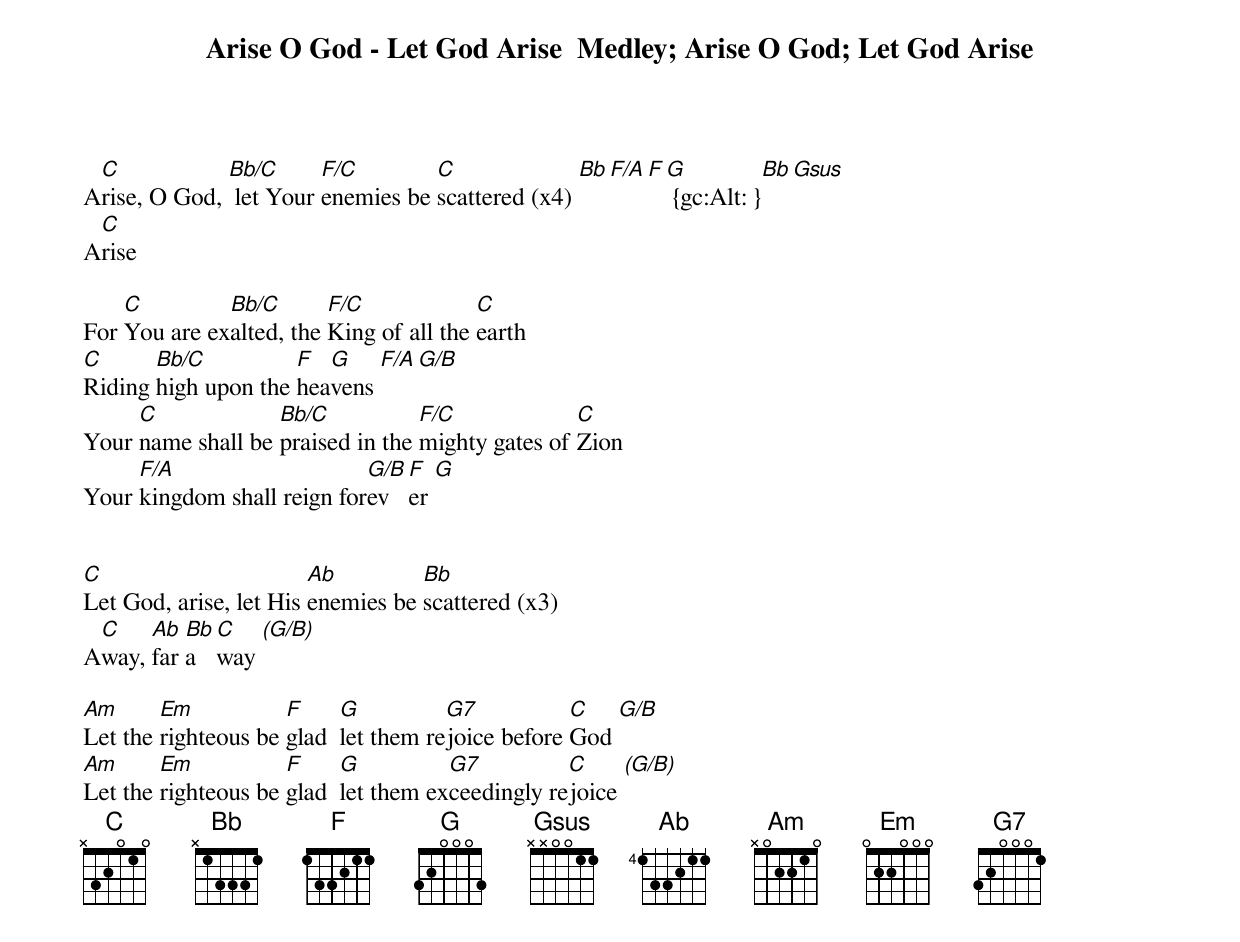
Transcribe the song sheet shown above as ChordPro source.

{title: Arise O God - Let God Arise  Medley}
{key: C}
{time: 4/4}
{title: Arise O God}
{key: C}
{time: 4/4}
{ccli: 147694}
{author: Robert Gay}
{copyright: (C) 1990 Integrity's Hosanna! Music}

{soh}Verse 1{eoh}
A[C]rise, O God, [Bb/C] let Your [F/C]enemies be [C]scattered (x4) [Bb][F/A][F][G] {gc:Alt: }[Bb][Gsus]
A[C]rise

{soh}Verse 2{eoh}
For [C]You are ex[Bb/C]alted, the [F/C]King of all the [C]earth
[C]Riding [Bb/C]high upon the [F]hea[G]vens [F/A][G/B]
Your [C]name shall be [Bb/C]praised in the [F/C]mighty gates of [C]Zion
Your [F/A]kingdom shall reign for[G/B]ev[F]er [G]

{title: Let God Arise}
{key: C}
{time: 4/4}
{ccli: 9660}
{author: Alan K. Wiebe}
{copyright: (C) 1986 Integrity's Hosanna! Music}

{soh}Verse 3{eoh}
[C]Let God, arise, let His [Ab]enemies be [Bb]scattered (x3)
A[C]way, [Ab]far [Bb]a[C]way [(G/B)]

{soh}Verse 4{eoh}
[Am]Let the [Em]righteous be [F]glad  [G]let them re[G7]joice before [C]God [G/B]
[Am]Let the [Em]righteous be [F]glad  [G]let them ex[G7]ceedingly re[C]joice [(G/B)]
